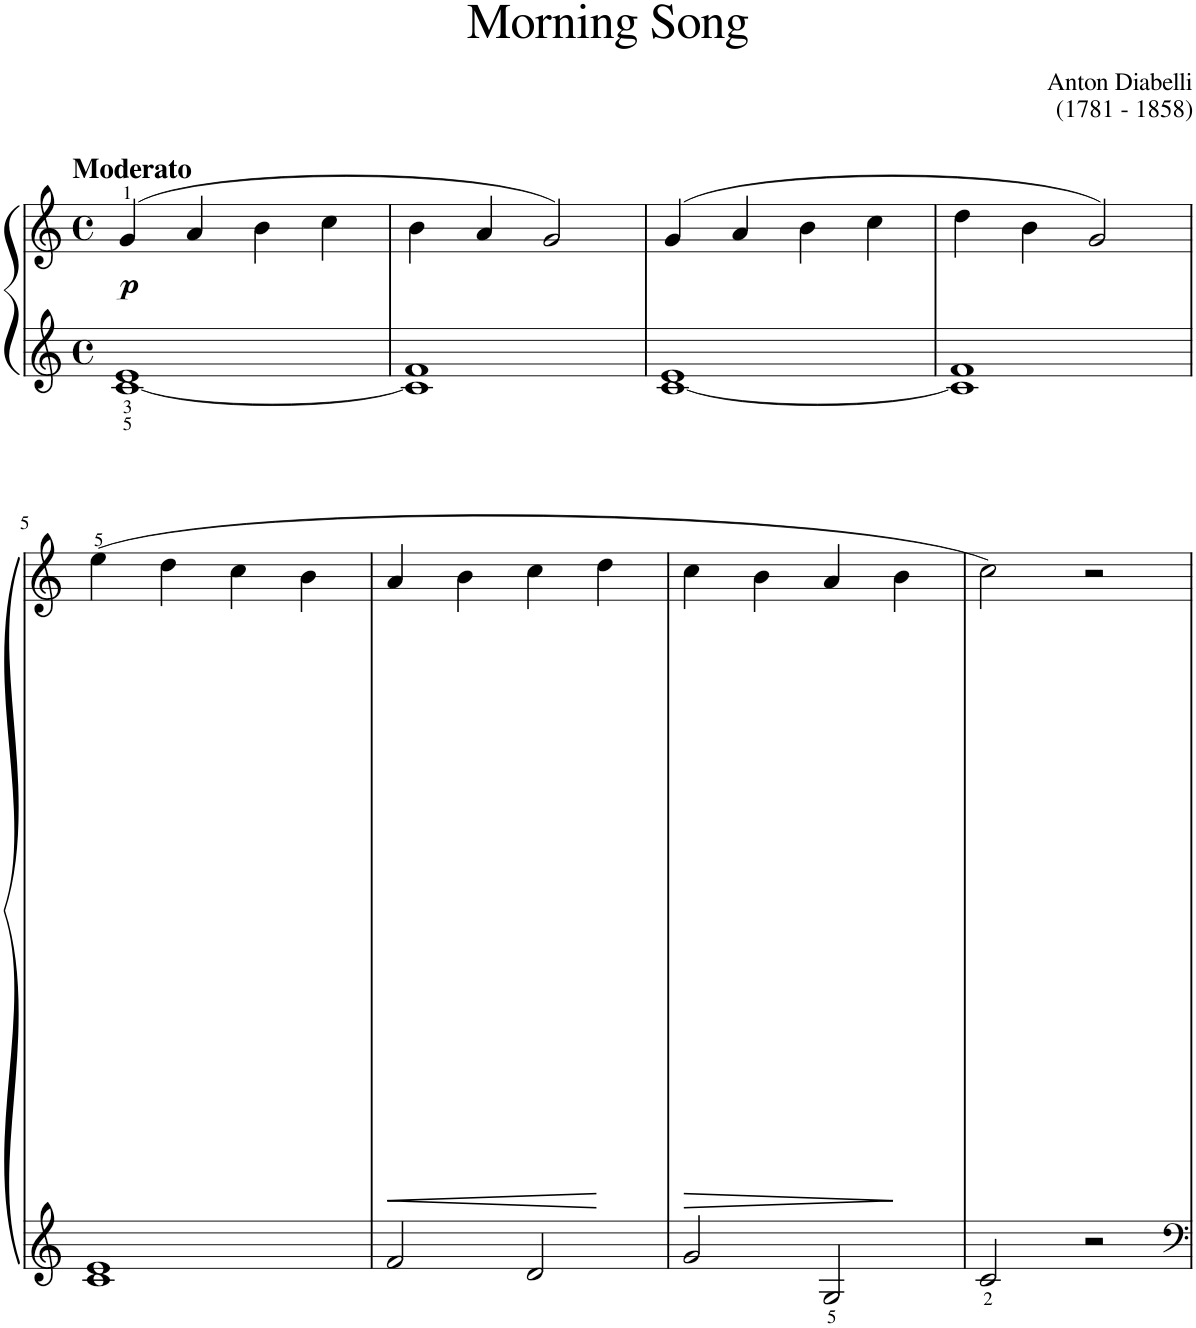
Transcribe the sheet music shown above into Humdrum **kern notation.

**kern	**kern	**dynam
*part1	*part1	*part1
*staff2	*staff1	*staff1/2
*I"Piano	*	*
*I'Pno	*	*
*clefG2	*clefG2	*
*k[]	*k[]	*
*M4/4	*M4/4	*
*met(c)	*met(c)	*
=1	=1	=1
!	!LO:TX:a:B:t=Moderato	!
!	!	!LO:DY:b
[1c 1e	(4g/	p
.	4a/	.
.	4b\	.
.	4cc\	.
=2	=2	=2
1c] 1f	4b\	.
.	4a/	.
.	2g/)	.
=3	=3	=3
[1c 1e	(4g/	.
.	4a/	.
.	4b\	.
.	4cc\	.
=4	=4	=4
1c] 1f	4dd\	.
.	4b\	.
.	2g/)	.
!!LO:LB:g=z
=5	=5	=5
1c 1e	(4ee\	.
.	4dd\	.
.	4cc\	.
.	4b\	.
=6	=6	=6
!	!	!LO:HP:b
2f/	4a/	<
.	4b\	.
2d/	4cc\	.
.	4dd\	.
.	.	[
=7	=7	=7
!	!	!LO:HP:b
2g/	4cc\	>
.	4b\	.
2G/	4a/	.
.	4b\	.
.	.	]
=8	=8	=8
2c/	2cc\)	.
2r	2r	.
=	=	=
*-	*-	*-
